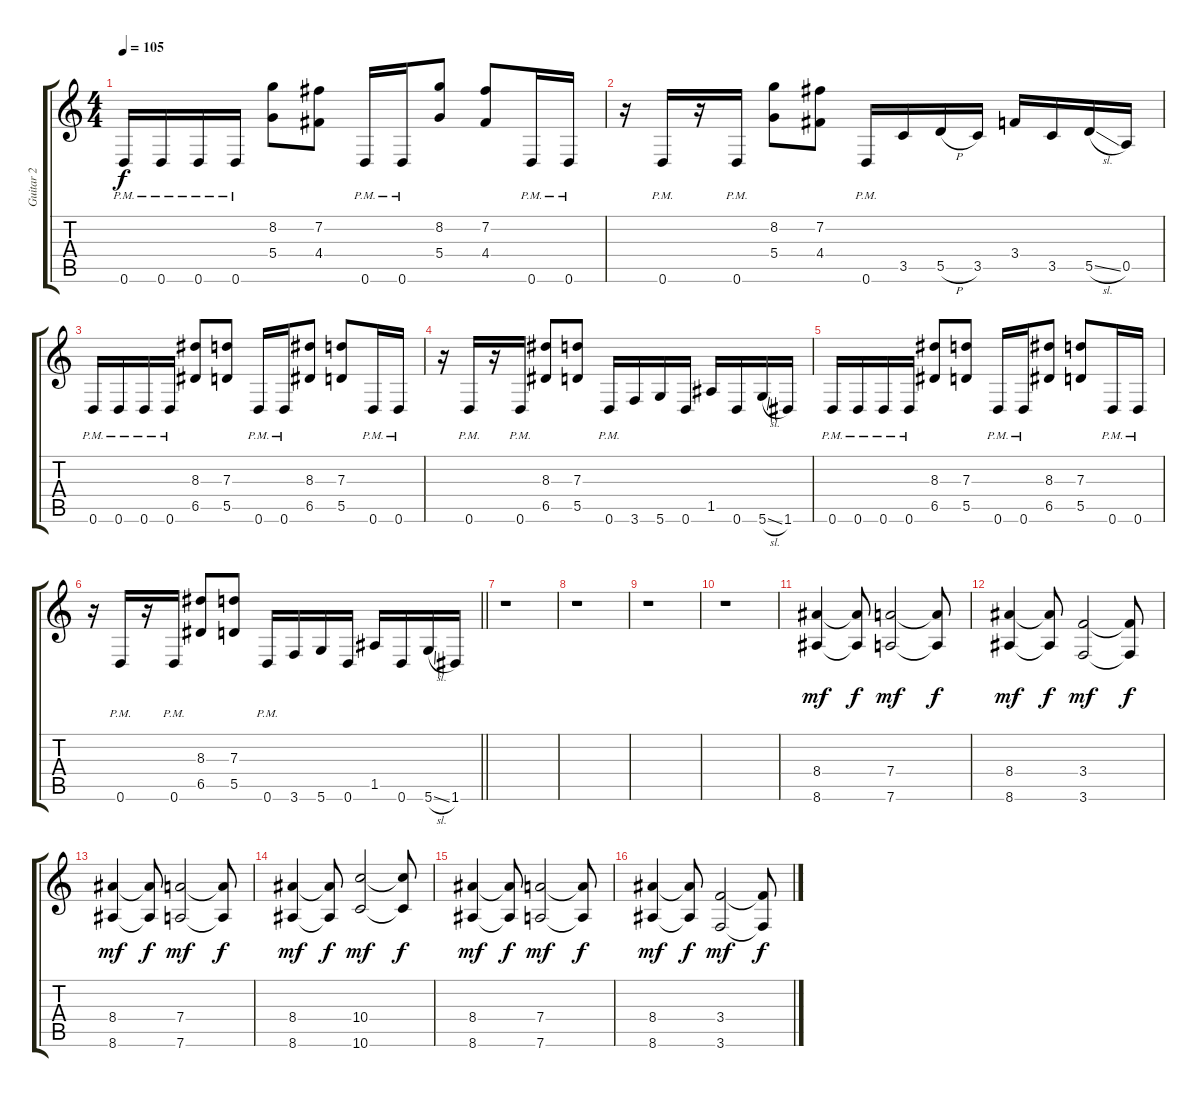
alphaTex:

\track ("Guitar 2" "Guitar 2") {instrument distortionguitar}
\staff {score tabs}
\tuning (E4 B3 G3 D3 A2 D2) {hide}
\ts (4 4)
\tempo 105
\clef g2
\ks c
0.6{pm}.16{dy f} 0.6{pm}.16 0.6{pm}.16 0.6{pm}.16 (8.2 5.4).8 (7.2 4.4).8 0.6{pm}.16 0.6{pm}.16 (8.2 5.4).8 (7.2 4.4).8 0.6{pm}.16 0.6{pm}.16 |
r.16 0.6{pm}.16 r.16 0.6{pm}.16 (8.2 5.4).8 (7.2 4.4).8 0.6{pm}.16 3.5.16 5.5{h}.16 3.5.16 3.4.16 3.5.16 5.5{sl}.16 0.5.16 |
0.6{pm}.16 0.6{pm}.16 0.6{pm}.16 0.6{pm}.16 (8.3 6.5).8 (7.3 5.5).8 0.6{pm}.16 0.6{pm}.16 (8.3 6.5).8 (7.3 5.5).8 0.6{pm}.16 0.6{pm}.16 |
r.16 0.6{pm}.16 r.16 0.6{pm}.16 (8.3 6.5).8 (7.3 5.5).8 0.6{pm}.16 3.6.16 5.6.16 0.6.16 1.5.16 0.6.16 5.6{sl}.16 1.6.16 |
0.6{pm}.16 0.6{pm}.16 0.6{pm}.16 0.6{pm}.16 (8.3 6.5).8 (7.3 5.5).8 0.6{pm}.16 0.6{pm}.16 (8.3 6.5).8 (7.3 5.5).8 0.6{pm}.16 0.6{pm}.16 |
\barLineRight lightlight
r.16 0.6{pm}.16 r.16 0.6{pm}.16 (8.3 6.5).8 (7.3 5.5).8 0.6{pm}.16 3.6.16 5.6.16 0.6.16 1.5.16 0.6.16 5.6{sl}.16 1.6.16 |
\section ("" "")
r.1 |
r.1 |
r.1 |
r.1 |
(8.4 8.6).4{dy mf} (8.4{t} 8.6{t}).8{dy f} (7.4 7.6).2{dy mf} (7.4{t} 7.6{t}).8{dy f} |
(8.4 8.6).4{dy mf} (8.4{t} 8.6{t}).8{dy f} (3.4 3.6).2{dy mf} (3.4{t} 3.6{t}).8{dy f} |
(8.4 8.6).4{dy mf} (8.4{t} 8.6{t}).8{dy f} (7.4 7.6).2{dy mf} (7.4{t} 7.6{t}).8{dy f} |
(8.4 8.6).4{dy mf} (8.4{t} 8.6{t}).8{dy f} (10.4 10.6).2{dy mf} (10.4{t} 10.6{t}).8{dy f} |
(8.4 8.6).4{dy mf} (8.4{t} 8.6{t}).8{dy f} (7.4 7.6).2{dy mf} (7.4{t} 7.6{t}).8{dy f} |
(8.4 8.6).4{dy mf} (8.4{t} 8.6{t}).8{dy f} (3.4 3.6).2{dy mf} (3.4{t} 3.6{t}).8{dy f}
